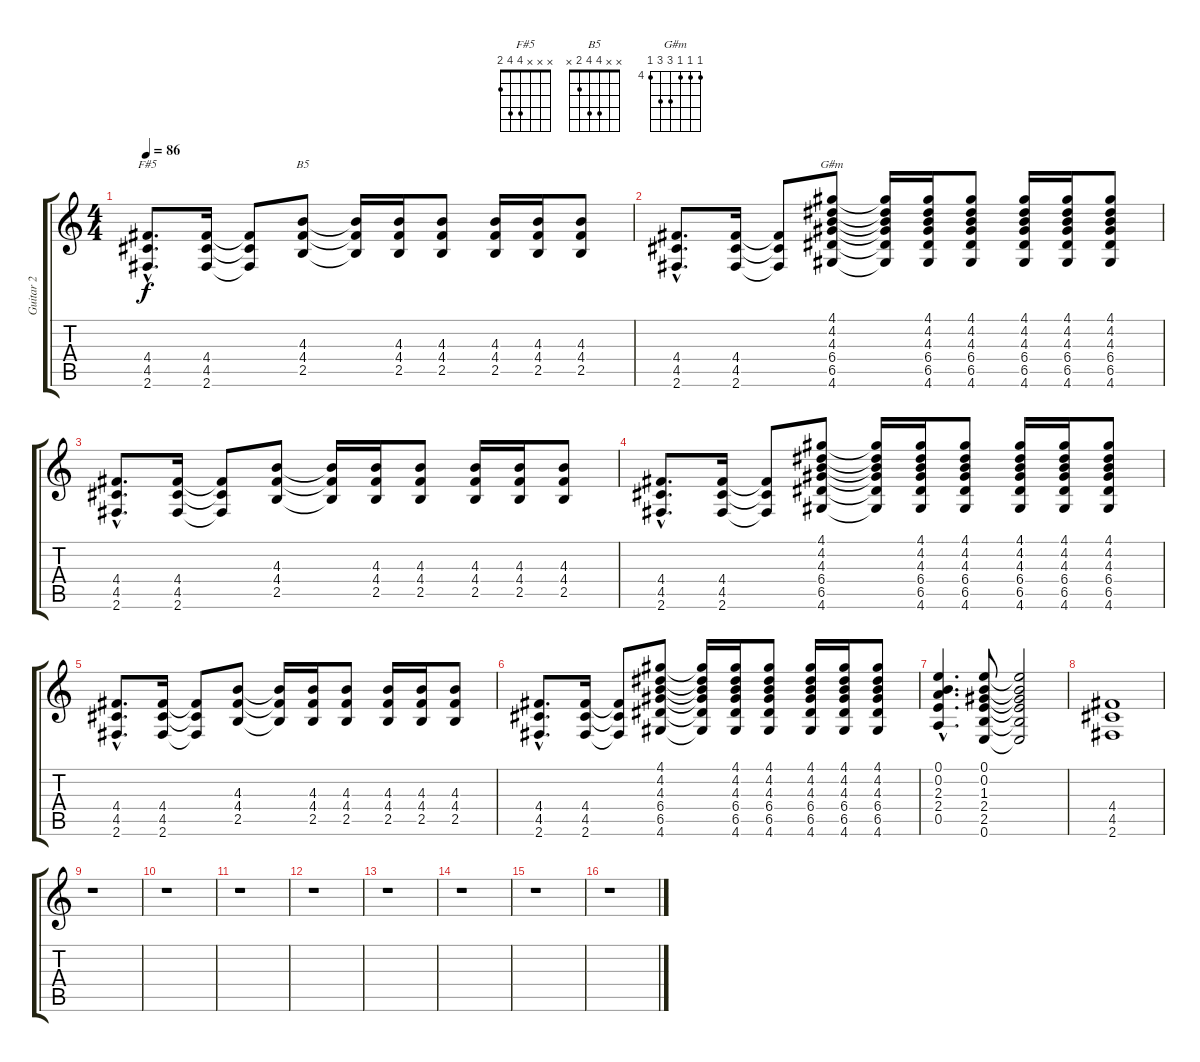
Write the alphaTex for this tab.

\track ("Guitar 2" "Guitar 2") {instrument distortionguitar}
\staff {score tabs}
\tuning (E4 B3 G3 D3 A2 E2) {hide}
\chord ("F#5" x x x 4 4 2)
\chord ("B5" x x 4 4 2 x)
\chord ("G#m" 4 4 4 6 6 4) {firstfret 4}
\ts (4 4)
\tempo 86
\clef g2
\ks c
(4.4{hac} 4.5{hac} 2.6{hac}).8{d ch "F#5" dy f} (4.4 4.5 2.6).16 (4.4{t} 4.5{t} 2.6{t}).8 (4.3 4.4 2.5).8{ch "B5"} (4.3{t} 4.4{t} 2.5{t}).16 (4.3 4.4 2.5).16 (4.3 4.4 2.5).8 (4.3 4.4 2.5).16 (4.3 4.4 2.5).16 (4.3 4.4 2.5).8 |
(4.4{hac} 4.5{hac} 2.6{hac}).8{d} (4.4 4.5 2.6).16 (4.4{t} 4.5{t} 2.6{t}).8 (4.1 4.2 4.3 6.4 6.5 4.6).8{ch "G#m"} (4.1{t} 4.2{t} 4.3{t} 6.4{t} 6.5{t} 4.6{t}).16 (4.1 4.2 4.3 6.4 6.5 4.6).16 (4.1 4.2 4.3 6.4 6.5 4.6).8 (4.1 4.2 4.3 6.4 6.5 4.6).16 (4.1 4.2 4.3 6.4 6.5 4.6).16 (4.1 4.2 4.3 6.4 6.5 4.6).8 |
(4.4{hac} 4.5{hac} 2.6{hac}).8{d} (4.4 4.5 2.6).16 (4.4{t} 4.5{t} 2.6{t}).8 (4.3 4.4 2.5).8 (4.3{t} 4.4{t} 2.5{t}).16 (4.3 4.4 2.5).16 (4.3 4.4 2.5).8 (4.3 4.4 2.5).16 (4.3 4.4 2.5).16 (4.3 4.4 2.5).8 |
(4.4{hac} 4.5{hac} 2.6{hac}).8{d} (4.4 4.5 2.6).16 (4.4{t} 4.5{t} 2.6{t}).8 (4.1 4.2 4.3 6.4 6.5 4.6).8 (4.1{t} 4.2{t} 4.3{t} 6.4{t} 6.5{t} 4.6{t}).16 (4.1 4.2 4.3 6.4 6.5 4.6).16 (4.1 4.2 4.3 6.4 6.5 4.6).8 (4.1 4.2 4.3 6.4 6.5 4.6).16 (4.1 4.2 4.3 6.4 6.5 4.6).16 (4.1 4.2 4.3 6.4 6.5 4.6).8 |
(4.4{hac} 4.5{hac} 2.6{hac}).8{d} (4.4 4.5 2.6).16 (4.4{t} 4.5{t} 2.6{t}).8 (4.3 4.4 2.5).8 (4.3{t} 4.4{t} 2.5{t}).16 (4.3 4.4 2.5).16 (4.3 4.4 2.5).8 (4.3 4.4 2.5).16 (4.3 4.4 2.5).16 (4.3 4.4 2.5).8 |
(4.4{hac} 4.5{hac} 2.6{hac}).8{d} (4.4 4.5 2.6).16 (4.4{t} 4.5{t} 2.6{t}).8 (4.1 4.2 4.3 6.4 6.5 4.6).8 (4.1{t} 4.2{t} 4.3{t} 6.4{t} 6.5{t} 4.6{t}).16 (4.1 4.2 4.3 6.4 6.5 4.6).16 (4.1 4.2 4.3 6.4 6.5 4.6).8 (4.1 4.2 4.3 6.4 6.5 4.6).16 (4.1 4.2 4.3 6.4 6.5 4.6).16 (4.1 4.2 4.3 6.4 6.5 4.6).8 |
(0.1{hac} 0.2{hac} 2.3{hac} 2.4{hac} 0.5{hac}).4{d} (0.1 0.2 1.3 2.4 2.5 0.6).8 (0.1{t} 0.2{t} 1.3{t} 2.4{t} 2.5{t} 0.6{t}).2 |
(4.4 4.5 2.6).1 |
r.1 |
r.1 |
r.1 |
r.1 |
r.1 |
r.1 |
r.1 |
r.1
